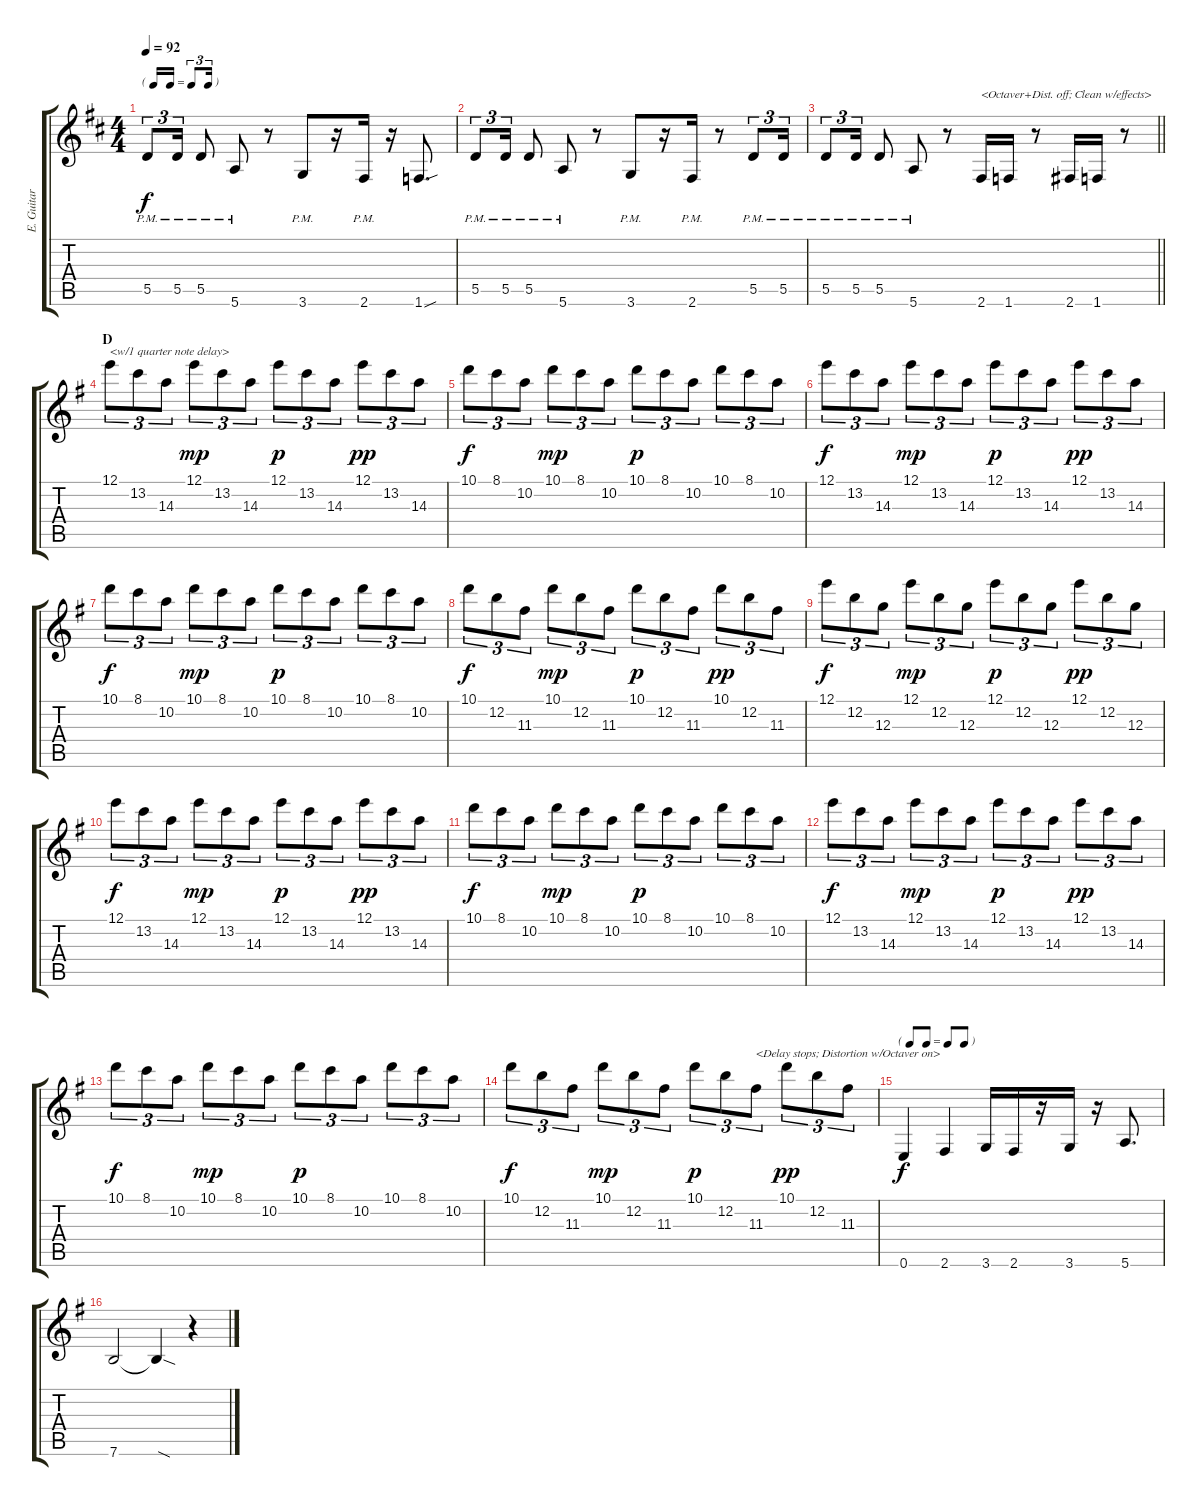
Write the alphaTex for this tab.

\track ("E. Guitar II" "E. Guitar ") {instrument overdrivenguitar}
\staff {score tabs}
\tuning (E4 B3 G3 D3 A2 E2) {hide}
\ts (4 4)
\tf triplet16th
\tempo 92
\clef g2
\ks d
5.5{pm}.8{tu (3 2) dy f} 5.5{pm}.16{tu (3 2)} 5.5{pm}.8 5.6{pm}.8 r.8 3.6{pm}.8 r.16 2.6{pm}.16 r.16 1.6{sou}.8{d} |
5.5{pm}.8{tu (3 2)} 5.5{pm}.16{tu (3 2)} 5.5{pm}.8 5.6{pm}.8 r.8 3.6{pm}.8 r.16 2.6{pm}.16 r.8 5.5{pm}.8{tu (3 2)} 5.5{pm}.16{tu (3 2)} |
\barLineRight lightlight
5.5{pm}.8{tu (3 2)} 5.5{pm}.16{tu (3 2)} 5.5{pm}.8 5.6{pm}.8 r.8 2.6.16{txt "<Octaver+Dist. off; Clean w/effects>"} 1.6.16 r.8 2.6.16 1.6.16 r.8 |
\section ("" "D")
\ks g
12.1.8{tu (3 2) txt "<w/1 quarter note delay>" balance 8 instrument electricguitarjazz} 13.2.8{tu (3 2)} 14.3.8{tu (3 2)} 12.1.8{tu (3 2) dy mp} 13.2.8{tu (3 2)} 14.3.8{tu (3 2)} 12.1.8{tu (3 2) dy p} 13.2.8{tu (3 2)} 14.3.8{tu (3 2)} 12.1.8{tu (3 2) dy pp} 13.2.8{tu (3 2)} 14.3.8{tu (3 2)} |
10.1.8{tu (3 2) dy f} 8.1.8{tu (3 2)} 10.2.8{tu (3 2)} 10.1.8{tu (3 2) dy mp} 8.1.8{tu (3 2)} 10.2.8{tu (3 2)} 10.1.8{tu (3 2) dy p} 8.1.8{tu (3 2)} 10.2.8{tu (3 2)} 10.1.8{tu (3 2)} 8.1.8{tu (3 2)} 10.2.8{tu (3 2)} |
12.1.8{tu (3 2) dy f} 13.2.8{tu (3 2)} 14.3.8{tu (3 2)} 12.1.8{tu (3 2) dy mp} 13.2.8{tu (3 2)} 14.3.8{tu (3 2)} 12.1.8{tu (3 2) dy p} 13.2.8{tu (3 2)} 14.3.8{tu (3 2)} 12.1.8{tu (3 2) dy pp} 13.2.8{tu (3 2)} 14.3.8{tu (3 2)} |
10.1.8{tu (3 2) dy f} 8.1.8{tu (3 2)} 10.2.8{tu (3 2)} 10.1.8{tu (3 2) dy mp} 8.1.8{tu (3 2)} 10.2.8{tu (3 2)} 10.1.8{tu (3 2) dy p} 8.1.8{tu (3 2)} 10.2.8{tu (3 2)} 10.1.8{tu (3 2)} 8.1.8{tu (3 2)} 10.2.8{tu (3 2)} |
10.1.8{tu (3 2) dy f} 12.2.8{tu (3 2)} 11.3.8{tu (3 2)} 10.1.8{tu (3 2) dy mp} 12.2.8{tu (3 2)} 11.3.8{tu (3 2)} 10.1.8{tu (3 2) dy p} 12.2.8{tu (3 2)} 11.3.8{tu (3 2)} 10.1.8{tu (3 2) dy pp} 12.2.8{tu (3 2)} 11.3.8{tu (3 2)} |
12.1.8{tu (3 2) dy f} 12.2.8{tu (3 2)} 12.3.8{tu (3 2)} 12.1.8{tu (3 2) dy mp} 12.2.8{tu (3 2)} 12.3.8{tu (3 2)} 12.1.8{tu (3 2) dy p} 12.2.8{tu (3 2)} 12.3.8{tu (3 2)} 12.1.8{tu (3 2) dy pp} 12.2.8{tu (3 2)} 12.3.8{tu (3 2)} |
12.1.8{tu (3 2) dy f} 13.2.8{tu (3 2)} 14.3.8{tu (3 2)} 12.1.8{tu (3 2) dy mp} 13.2.8{tu (3 2)} 14.3.8{tu (3 2)} 12.1.8{tu (3 2) dy p} 13.2.8{tu (3 2)} 14.3.8{tu (3 2)} 12.1.8{tu (3 2) dy pp} 13.2.8{tu (3 2)} 14.3.8{tu (3 2)} |
10.1.8{tu (3 2) dy f} 8.1.8{tu (3 2)} 10.2.8{tu (3 2)} 10.1.8{tu (3 2) dy mp} 8.1.8{tu (3 2)} 10.2.8{tu (3 2)} 10.1.8{tu (3 2) dy p} 8.1.8{tu (3 2)} 10.2.8{tu (3 2)} 10.1.8{tu (3 2)} 8.1.8{tu (3 2)} 10.2.8{tu (3 2)} |
12.1.8{tu (3 2) dy f} 13.2.8{tu (3 2)} 14.3.8{tu (3 2)} 12.1.8{tu (3 2) dy mp} 13.2.8{tu (3 2)} 14.3.8{tu (3 2)} 12.1.8{tu (3 2) dy p} 13.2.8{tu (3 2)} 14.3.8{tu (3 2)} 12.1.8{tu (3 2) dy pp} 13.2.8{tu (3 2)} 14.3.8{tu (3 2)} |
10.1.8{tu (3 2) dy f} 8.1.8{tu (3 2)} 10.2.8{tu (3 2)} 10.1.8{tu (3 2) dy mp} 8.1.8{tu (3 2)} 10.2.8{tu (3 2)} 10.1.8{tu (3 2) dy p} 8.1.8{tu (3 2)} 10.2.8{tu (3 2)} 10.1.8{tu (3 2)} 8.1.8{tu (3 2)} 10.2.8{tu (3 2)} |
10.1.8{tu (3 2) dy f} 12.2.8{tu (3 2)} 11.3.8{tu (3 2)} 10.1.8{tu (3 2) dy mp} 12.2.8{tu (3 2)} 11.3.8{tu (3 2)} 10.1.8{tu (3 2) dy p} 12.2.8{tu (3 2)} 11.3.8{tu (3 2) txt "<Delay stops; Distortion w/Octaver on>"} 10.1.8{tu (3 2) dy pp} 12.2.8{tu (3 2)} 11.3.8{tu (3 2)} |
\tf none
0.6.4{dy f balance 15 instrument overdrivenguitar} 2.6.4 3.6.16 2.6.16 r.16 3.6.16 r.16 5.6.8{d} |
7.6.2 7.6{sod t}.4 r.4
